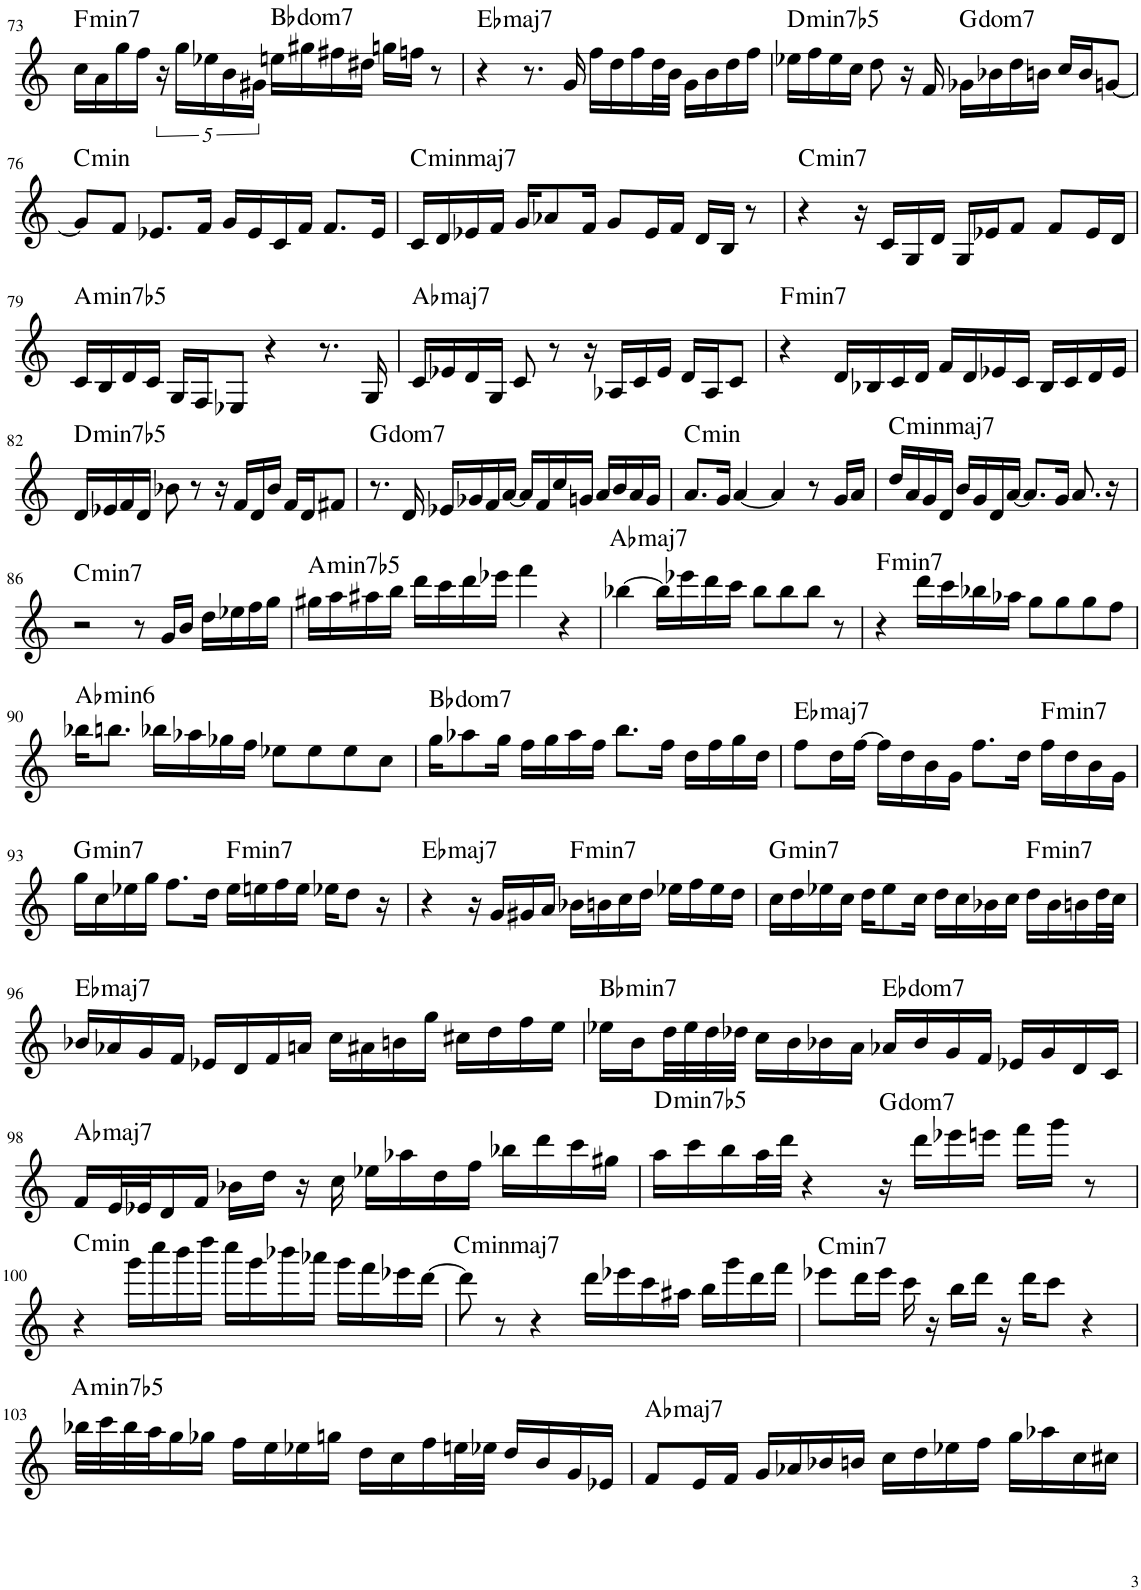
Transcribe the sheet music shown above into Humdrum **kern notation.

**kern	**harte
*part1	*part1
*staff1	*
*I"Piano	*
*I'Pno.	*
!!LO:PB:g=z
*clefG2	*
*k[]	*
*M4/4	*
=73	=73
!	!LO:H:kt=min7
16cc\LL	F:min7
16a\	.
16gg\	.
16ff\JJ	.
20r	.
20gg\LL	.
20ee-X\	.
20b\	.
20g#X\JJ	.
!	!LO:H:kt=dom
16een\LL	.
16gg#X\	.
16ff#X\	.
16dd#X\JJ	.
16ggn\LL	.
16ffn\JJ	.
8r	.
=74	=74
!	!LO:H:kt=maj7
4r	Eb:maj7
8.r	.
16g/	.
16ff\LL	.
16dd\	.
16ff\	.
32dd\L	.
32b\JJJ	.
16g\LL	.
16b\	.
16dd\	.
16ff\JJ	.
=75	=75
!	!LO:H:kt=min7b5
16ee-X\LL	D:hdim7
16ff\	.
16ee-\	.
16cc\JJ	.
8dd\	.
16r	.
16f/	.
!	!LO:H:kt=dom
16g-X\LL	.
16b-X\	.
16dd\	.
16bn\JJ	.
16cc/LL	.
16b/J	.
[8gn/J	.
!!LO:LB:g=z
=76	=76
!	!LO:H:kt=min
8g/L]	C:min
8f/J	.
8.e-X/L	.
16f/Jk	.
16g/LL	.
16e-/	.
16c/	.
16f/JJ	.
8.f/L	.
16e-/Jk	.
=77	=77
!	!LO:H:kt=minmaj7
16c/LL	C:minmaj7
16d/	.
16e-X/	.
16f/JJ	.
16g/KL	.
8a-X/	.
16f/Jk	.
8g/L	.
16e-/L	.
16f/JJ	.
16d/LL	.
16B/JJ	.
8r	.
=78	=78
!	!LO:H:kt=min7
4r	C:min7
16r	.
16c/LL	.
16G/	.
16d/JJ	.
16G/LL	.
16e-X/J	.
8f/J	.
8f/L	.
16e-/L	.
16d/JJ	.
!!LO:LB:g=z
=79	=79
!	!LO:H:kt=min7b5
16c/LL	A:hdim7
16B/	.
16d/	.
16c/JJ	.
16G/LL	.
16F/J	.
8E-X/J	.
4r	.
8.r	.
16G/	.
=80	=80
!	!LO:H:kt=maj7
16c/LL	Ab:maj7
16e-X/	.
16d/	.
16G/JJ	.
8c/	.
8r	.
16r	.
16A-X/LL	.
16c/	.
16e-/JJ	.
16d/LL	.
16A-/J	.
8c/J	.
=81	=81
!	!LO:H:kt=min7
4r	F:min7
16d/LL	.
16B-X/	.
16c/	.
16d/JJ	.
16f/LL	.
16d/	.
16e-X/	.
16c/JJ	.
16B-/LL	.
16c/	.
16d/	.
16e-/JJ	.
!!LO:LB:g=z
=82	=82
!	!LO:H:kt=min7b5
16d/LL	D:hdim7
16e-X/	.
16f/	.
16d/JJ	.
8b-X\	.
8r	.
16r	.
16f/LL	.
16d/	.
16b-/JJ	.
16f/LL	.
16d/J	.
8f#X/J	.
=83	=83
!	!LO:H:kt=dom
8.r	.
16d/	.
16e-X/LL	.
16g-X/	.
16f/	.
[16a/JJ	.
16a/LL]	.
16f/	.
16cc/	.
16gn/JJ	.
16a/LL	.
16b/	.
16a/	.
16g/JJ	.
=84	=84
!	!LO:H:kt=min
8.a/L	C:min
16g/Jk	.
[4a/	.
4a/]	.
8r	.
16g/LL	.
16a/JJ	.
=85	=85
!	!LO:H:kt=minmaj7
16dd/LL	C:minmaj7
16a/	.
16g/	.
16d/JJ	.
16b/LL	.
16g/	.
16d/	.
[16a/JJ	.
8.a/L]	.
16g/Jk	.
8.a/	.
16r	.
!!LO:LB:g=z
=86	=86
!	!LO:H:kt=min7
2r	C:min7
8r	.
16g/LL	.
16b/JJ	.
16dd\LL	.
16ee-X\	.
16ff\	.
16gg\JJ	.
=87	=87
!	!LO:H:kt=min7b5
16gg#X\LL	A:hdim7
16aa\	.
16aa#X\	.
16bb\JJ	.
16ddd\LL	.
16ccc\	.
16ddd\	.
16eee-X\JJ	.
4fff\	.
4r	.
=88	=88
!	!LO:H:kt=maj7
[4bb-X\	Ab:maj7
16bb-\LL]	.
16eee-X\	.
16ddd\	.
16ccc\JJ	.
8bb-\L	.
8bb-\	.
8bb-\J	.
8r	.
=89	=89
!	!LO:H:kt=min7
4r	F:min7
16ddd\LL	.
16ccc\	.
16bb-X\	.
16aa-X\JJ	.
8gg\L	.
8gg\	.
8gg\	.
8ff\J	.
!!LO:LB:g=z
=90	=90
!	!LO:H:kt=min6
16bb-X\KL	Ab:min6
8.bbn\J	.
16bb-X\LL	.
16aa-X\	.
16gg-X\	.
16ff\JJ	.
8ee-X\L	.
8ee-\	.
8ee-\	.
8cc\J	.
=91	=91
!	!LO:H:kt=dom
16gg\KL	.
8aa-X\	.
16gg\Jk	.
16ff\LL	.
16gg\	.
16aa-\	.
16ff\JJ	.
8.bb\L	.
16ff\Jk	.
16dd\LL	.
16ff\	.
16gg\	.
16dd\JJ	.
=92	=92
!	!LO:H:kt=maj7
8ff\L	Eb:maj7
16dd\L	.
[16ff\JJ	.
16ff\LL]	.
16dd\	.
16b\	.
16g\JJ	.
8.ff\L	.
16dd\Jk	.
!	!LO:H:kt=min7
16ff\LL	F:min7
16dd\	.
16b\	.
16g\JJ	.
!!LO:LB:g=z
=93	=93
!	!LO:H:kt=min7
16gg\LL	G:min7
16cc\	.
16ee-X\	.
16gg\JJ	.
8.ff\L	.
16dd\Jk	.
!	!LO:H:kt=min7
16ee-\LL	F:min7
16een\	.
16ff\	.
16ee\JJ	.
16ee-X\KL	.
8dd\J	.
16r	.
=94	=94
!	!LO:H:kt=maj7
4r	Eb:maj7
16r	.
16g/LL	.
16g#X/	.
16a/JJ	.
!	!LO:H:kt=min7
16b-X\LL	F:min7
16bn\	.
16cc\	.
16dd\JJ	.
16ee-X\LL	.
16ff\	.
16ee-\	.
16dd\JJ	.
=95	=95
!	!LO:H:kt=min7
16cc\LL	G:min7
16dd\	.
16ee-X\	.
16cc\JJ	.
16dd\KL	.
8ee-\	.
16cc\Jk	.
16dd\LL	.
16cc\	.
16b-X\	.
16cc\JJ	.
!	!LO:H:kt=min7
16dd\LL	F:min7
16b-\	.
16bn\	.
32dd\L	.
32cc\JJJ	.
!!LO:LB:g=z
=96	=96
!	!LO:H:kt=maj7
16b-X/LL	Eb:maj7
16a-X/	.
16g/	.
16f/JJ	.
16e-X/LL	.
16d/	.
16f/	.
16an/JJ	.
16cc\LL	.
16a#X\	.
16bn\	.
16gg\JJ	.
16cc#X\LL	.
16dd\	.
16ff\	.
16ee\JJ	.
=97	=97
!	!LO:H:kt=min7
16ee-X\LL	Bb:min7
16b\	.
32dd\L	.
32ee-\	.
32dd\	.
32dd-X\JJJ	.
16cc\LL	.
16b\	.
16b-X\	.
16a\JJ	.
!	!LO:H:kt=dom
16a-X/LL	.
16b-/	.
16g/	.
16f/JJ	.
16e-X/LL	.
16g/	.
16d/	.
16c/JJ	.
!!LO:LB:g=z
=98	=98
!	!LO:H:kt=maj7
16f/LL	Ab:maj7
32e/L	.
32e-X/J	.
16d/	.
16f/JJ	.
16b-X\LL	.
16dd\JJ	.
16r	.
16cc\	.
16ee-X\LL	.
16aa-X\	.
16dd\	.
16ff\JJ	.
16bb-X\LL	.
16ddd\	.
16ccc\	.
16gg#X\JJ	.
=99	=99
!	!LO:H:kt=min7b5
16aa\LL	D:hdim7
16ccc\	.
16bb\	.
32aa\L	.
32ddd\JJJ	.
4r	.
!	!LO:H:kt=dom
16r	.
16ddd\LL	.
16eee-X\	.
16eeen\JJ	.
16fff\LL	.
16ggg\JJ	.
8r	.
!!LO:LB:g=z
=100	=100
!	!LO:H:kt=min
4r	C:min
16ggg\LL	.
16cccc\	.
16bbb\	.
16dddd\JJ	.
16cccc\LL	.
16ggg\	.
16bbb-X\	.
16aaa-X\JJ	.
16ggg\LL	.
16fff\	.
16eee-X\	.
[16ddd\JJ	.
=101	=101
!	!LO:H:kt=minmaj7
8ddd\]	C:minmaj7
8r	.
4r	.
16ddd\LL	.
16eee-X\	.
16ccc\	.
16aa#X\JJ	.
16bb\LL	.
16ggg\	.
16ddd\	.
16fff\JJ	.
=102	=102
!	!LO:H:kt=min7
8eee-X\L	C:min7
16ddd\L	.
16eee-\JJ	.
16ccc\	.
16r	.
16bb\LL	.
16ddd\JJ	.
16r	.
16ddd\KL	.
8ccc\J	.
4r	.
!!LO:LB:g=z
=103	=103
!	!LO:H:kt=min7b5
32bb-X\LLL	A:hdim7
32ccc\	.
32bb-\	.
32aa\J	.
16gg\	.
16gg-X\JJ	.
16ff\LL	.
16ee\	.
16ee-X\	.
16ggn\JJ	.
16dd\LL	.
16cc\	.
16ff\	.
32een\L	.
32ee-X\JJJ	.
16dd/LL	.
16b/	.
16g/	.
16e-X/JJ	.
=104	=104
!	!LO:H:kt=maj7
8f/L	Ab:maj7
16e/L	.
16f/JJ	.
16g/LL	.
16a-X/	.
16b-X/	.
16bn/JJ	.
16cc\LL	.
16dd\	.
16ee-X\	.
16ff\JJ	.
16gg\LL	.
16aa-X\	.
16cc\	.
16cc#X\JJ	.
=	=
*-	*-
